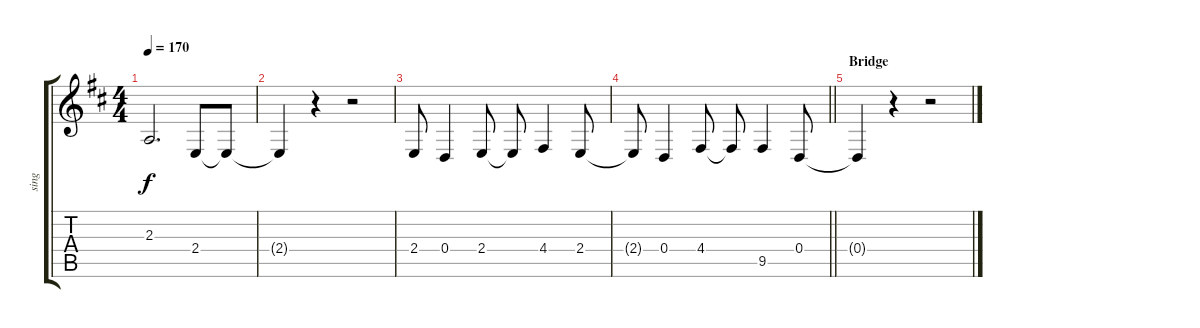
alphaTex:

\track ("sing" "sing") {instrument synthvoice}
\staff {score tabs}
\tuning (E4 B3 G3 D3 A2 E2) {hide}
\ts (4 4)
\tempo 170
\clef g2
\ks d
2.3.2{d dy f} 2.4.8 2.4{t}.8 |
2.4{t}.4 r.4 r.2 |
2.4.8 0.4.4 2.4.8 2.4{t}.8 4.4.4 2.4.8 |
\barLineRight lightlight
2.4{t}.8 0.4.4 4.4.8 4.4{t}.8 9.5.4 0.4.8 |
\section ("" "Bridge")
0.4{t}.4 r.4 r.2
